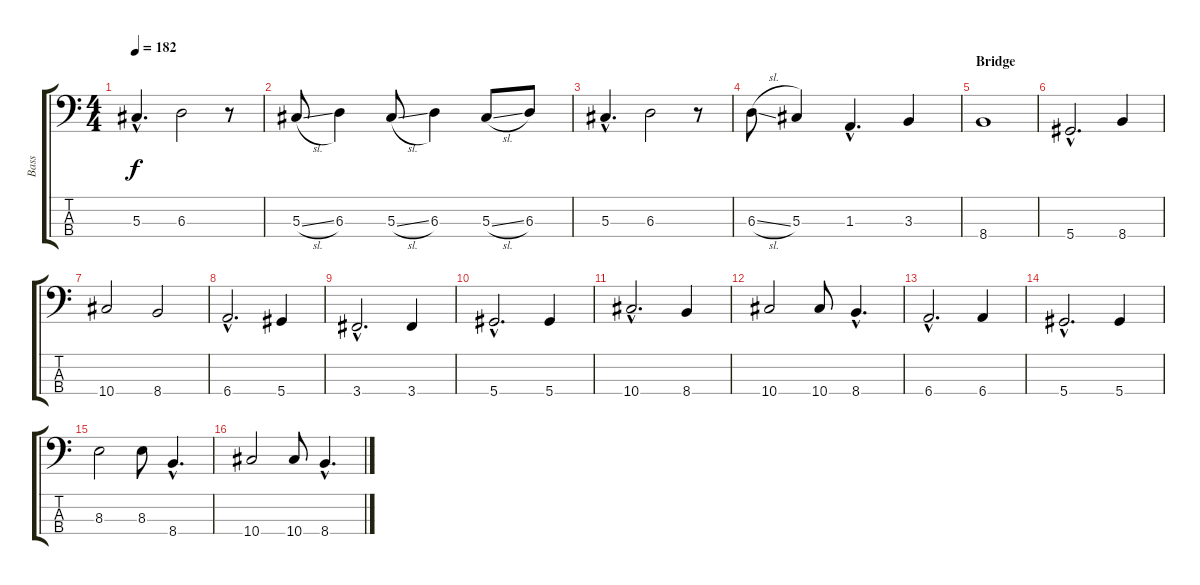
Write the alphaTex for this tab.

\track ("Bass" "Bass") {instrument electricbasspick}
\staff {score tabs}
\tuning (Gb2 Db2 Ab1 Eb1) {hide}
\ts (4 4)
\tempo 182
\clef f4
\ks c
5.3{hac}.4{d dy f} 6.3.2 r.8 |
5.3{sl}.8 6.3.4 5.3{sl}.8 6.3.4 5.3{sl}.8 6.3.8 |
5.3{hac}.4{d} 6.3.2 r.8 |
6.3{sl}.8 5.3.4 1.3{hac}.4{d} 3.3.4 |
\section ("" "Bridge")
8.4.1 |
5.4{hac}.2{d} 8.4.4 |
10.4.2 8.4.2 |
6.4{hac}.2{d} 5.4.4 |
3.4{hac}.2{d} 3.4.4 |
5.4{hac}.2{d} 5.4.4 |
10.4{hac}.2{d} 8.4.4 |
10.4.2 10.4.8 8.4{hac}.4{d} |
6.4{hac}.2{d} 6.4.4 |
5.4{hac}.2{d} 5.4.4 |
8.3.2 8.3.8 8.4{hac}.4{d} |
10.4.2 10.4.8 8.4{hac}.4{d}
